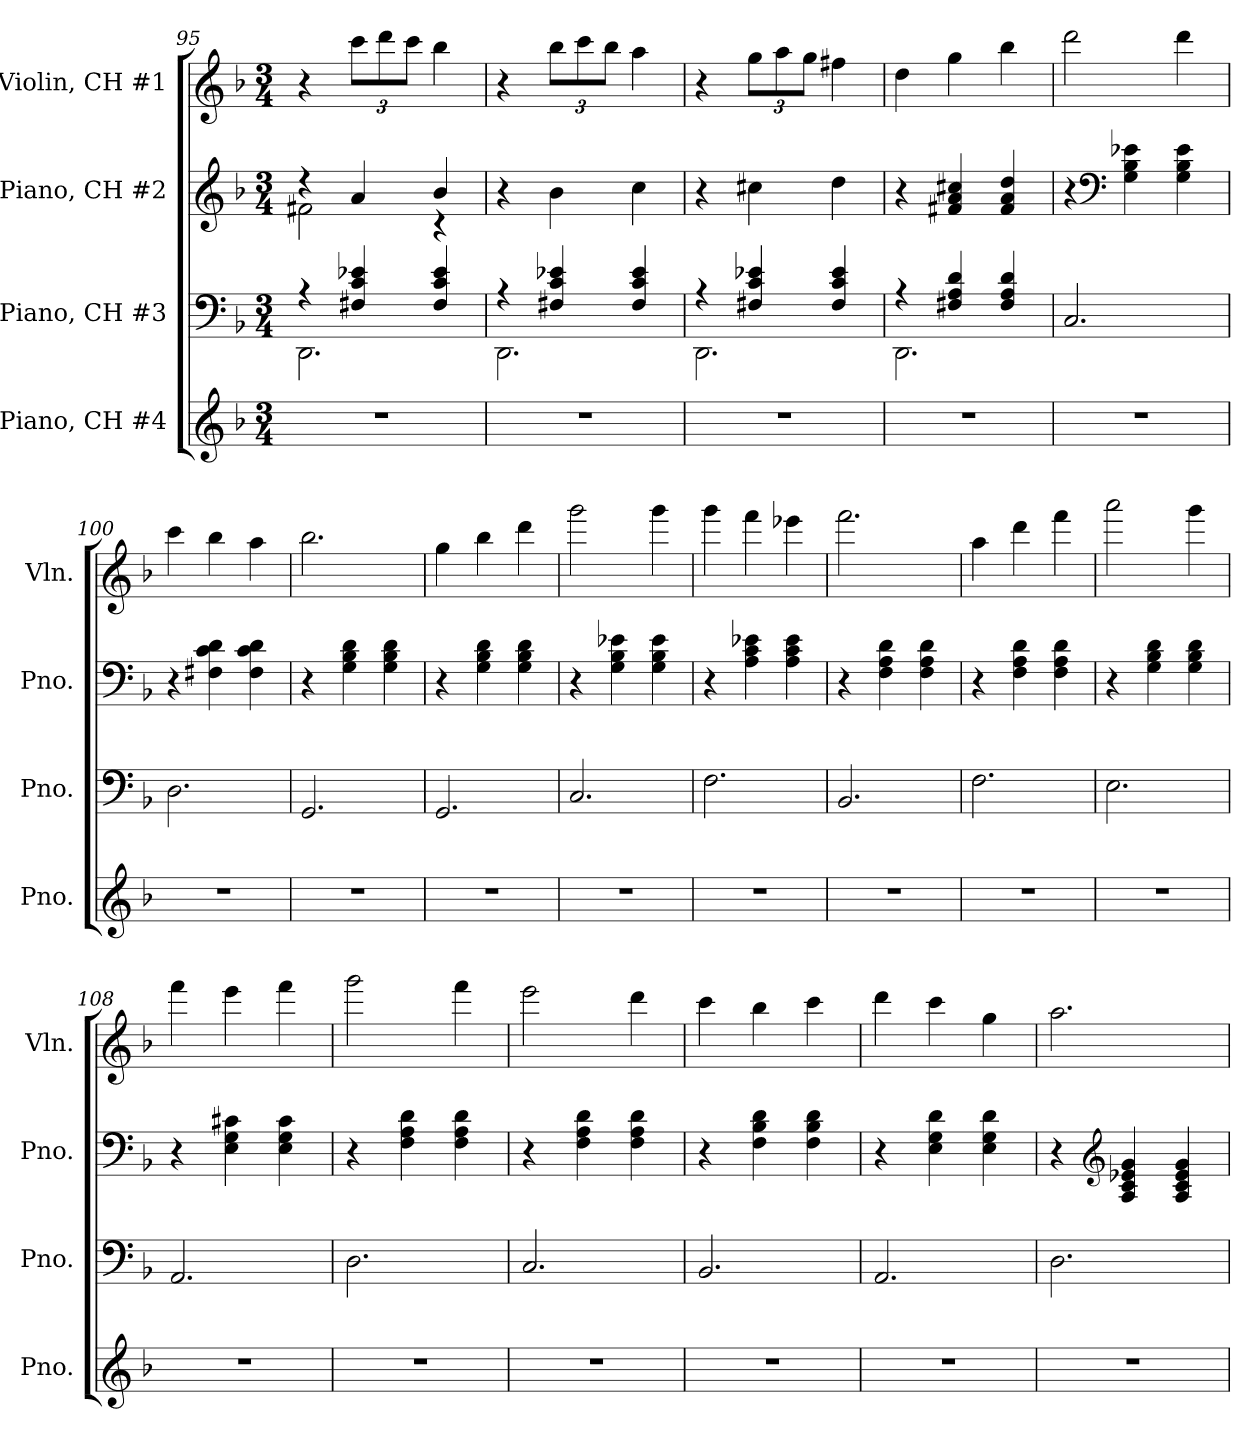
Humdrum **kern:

**kern	**kern	**kern	**kern
*part4	*part3	*part2	*part1
*staff4	*staff3	*staff2	*staff1
*I"Piano, CH #4	*I"Piano, CH #3	*I"Piano, CH #2	*I"Violin, CH #1
*I'Pno.	*I'Pno.	*I'Pno.	*I'Vln.
*clefG2	*clefF4	*clefG2	*clefG2
*k[b-]	*k[b-]	*k[b-]	*k[b-]
*M3/4	*M3/4	*M3/4	*M3/4
=95	=95	=95	=95
*	*^	*^	*
2.r	4r	2.DD\	4r	2f#X\	4r
*	*	*	*	*	*Xbrackettup
.	4F#X/ 4c/ 4e-X/	.	4a/	.	12ccc\L
.	.	.	.	.	12ddd\
.	.	.	.	.	12ccc\J
.	4F#/ 4c/ 4e-/	.	4b-/	4r	4bb-\
*	*	*	*v	*v	*
=96	=96	=96	=96	=96
2.r	4r	2.DD\	4r	4r
.	4F#X/ 4c/ 4e-X/	.	4b-\	12bb-\L
.	.	.	.	12ccc\
.	.	.	.	12bb-\J
.	4F#/ 4c/ 4e-/	.	4cc\	4aa\
!!LO:LB:g=z
=97	=97	=97	=97	=97
2.r	4r	2.DD\	4r	4r
.	4F#X/ 4c/ 4e-X/	.	4cc#X\	12gg\L
.	.	.	.	12aa\
.	.	.	.	12gg\J
.	4F#/ 4c/ 4e-/	.	4dd\	4ff#X\
=98	=98	=98	=98	=98
2.r	4r	2.DD\	4r	4dd\
.	4F#X/ 4A/ 4d/	.	4f#X/ 4a/ 4cc#X/	4gg\
.	4F#/ 4A/ 4d/	.	4f#/ 4a/ 4dd/	4bb-\
*	*v	*v	*	*
=99	=99	=99	=99
2.r	2.C/	4r	2ddd\
*	*	*clefF4	*
.	.	4G\ 4B-\ 4e-X\	.
.	.	4G\ 4B-\ 4e-\	4ddd\
=100	=100	=100	=100
2.r	2.D\	4r	4ccc\
.	.	4F#X\ 4c\ 4d\	4bb-\
.	.	4F#\ 4c\ 4d\	4aa\
=101	=101	=101	=101
2.r	2.GG/	4r	2.bb-\
.	.	4G\ 4B-\ 4d\	.
.	.	4G\ 4B-\ 4d\	.
=102	=102	=102	=102
2.r	2.GG/	4r	4gg\
.	.	4G\ 4B-\ 4d\	4bb-\
.	.	4G\ 4B-\ 4d\	4ddd\
=103	=103	=103	=103
2.r	2.C/	4r	2ggg\
.	.	4G\ 4B-\ 4e-X\	.
.	.	4G\ 4B-\ 4e-\	4ggg\
!!LO:LB:g=z
=104	=104	=104	=104
2.r	2.F\	4r	4ggg\
.	.	4A\ 4c\ 4e-X\	4fff\
.	.	4A\ 4c\ 4e-\	4eee-X\
=105	=105	=105	=105
2.r	2.BB-/	4r	2.fff\
.	.	4F\ 4A\ 4d\	.
.	.	4F\ 4A\ 4d\	.
=106	=106	=106	=106
2.r	2.F\	4r	4aa\
.	.	4F\ 4A\ 4d\	4ddd\
.	.	4F\ 4A\ 4d\	4fff\
=107	=107	=107	=107
2.r	2.E\	4r	2aaa\
.	.	4G\ 4B-\ 4d\	.
.	.	4G\ 4B-\ 4d\	4ggg\
=108	=108	=108	=108
2.r	2.AA/	4r	4fff\
.	.	4E\ 4G\ 4c#X\	4eee\
.	.	4E\ 4G\ 4c#\	4fff\
=109	=109	=109	=109
2.r	2.D\	4r	2ggg\
.	.	4F\ 4A\ 4d\	.
.	.	4F\ 4A\ 4d\	4fff\
=110	=110	=110	=110
2.r	2.C/	4r	2eee\
.	.	4F\ 4A\ 4d\	.
.	.	4F\ 4A\ 4d\	4ddd\
=111	=111	=111	=111
2.r	2.BB-/	4r	4ccc\
.	.	4F\ 4B-\ 4d\	4bb-\
.	.	4F\ 4B-\ 4d\	4ccc\
=112	=112	=112	=112
2.r	2.AA/	4r	4ddd\
.	.	4E\ 4G\ 4d\	4ccc\
.	.	4E\ 4G\ 4d\	4gg\
!!LO:PB:g=z
=113	=113	=113	=113
2.r	2.D\	4r	2.aa\
*	*	*clefG2	*
.	.	4A/ 4c/ 4e-X/ 4g/	.
.	.	4A/ 4c/ 4e-/ 4g/	.
=	=	=	=
*-	*-	*-	*-
